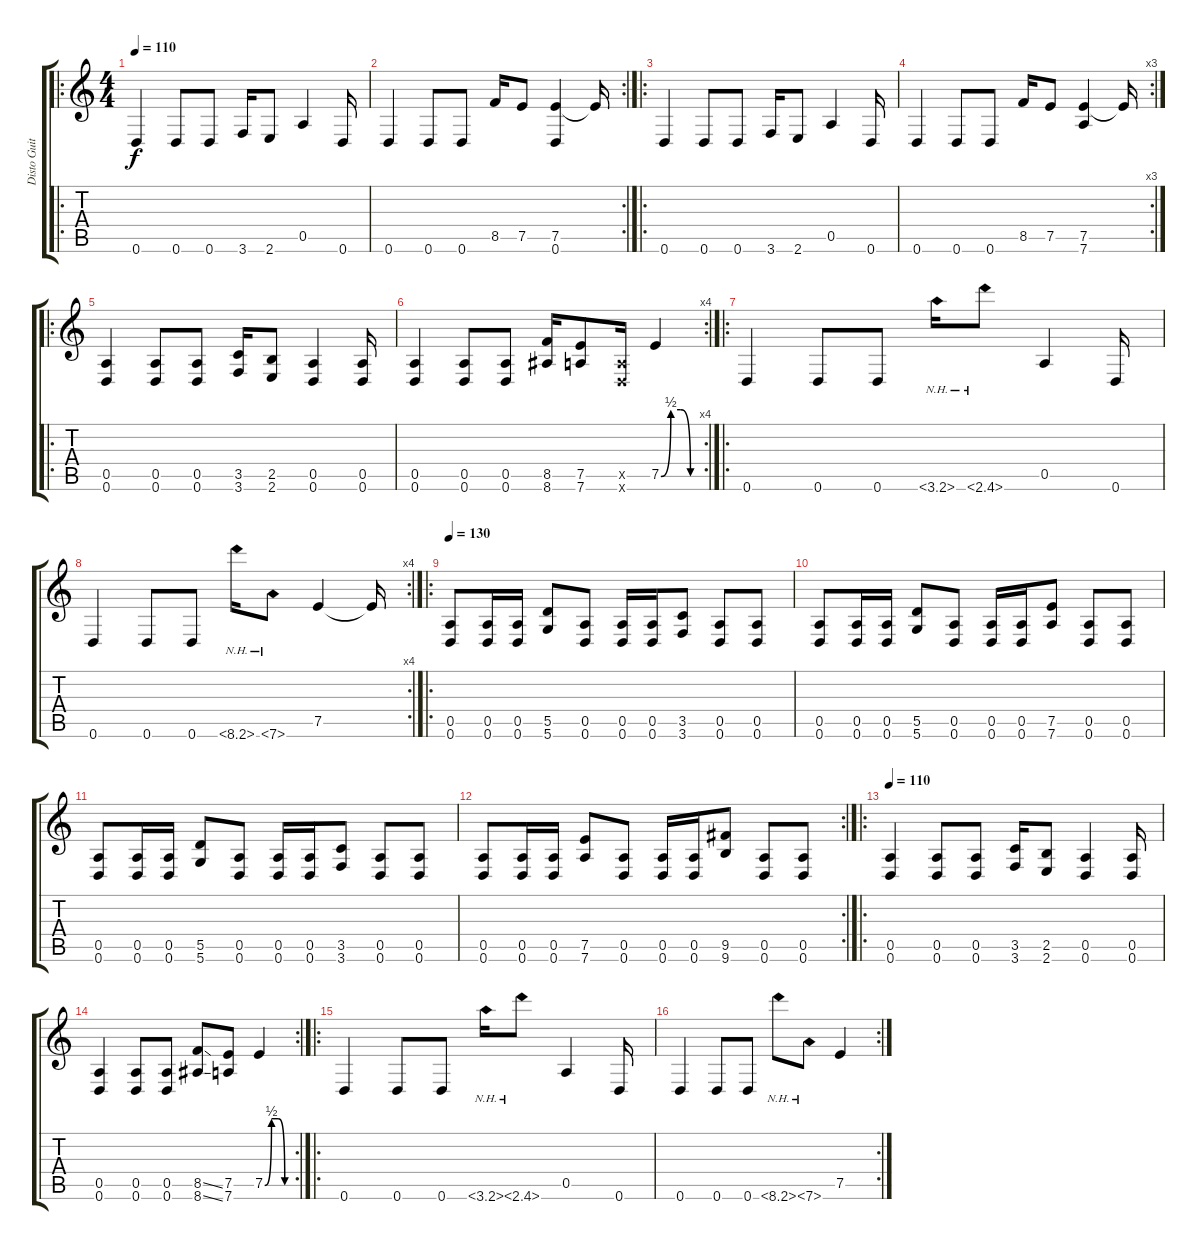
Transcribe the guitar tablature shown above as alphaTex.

\track ("Disto Guitar" "Disto Guit") {instrument distortionguitar}
\staff {score tabs}
\tuning (E4 B3 G3 D3 A2 D2) {hide}
\ro
\ts (4 4)
\tempo 110
\clef g2
\ks c
0.6.4{dy f instrument distortionguitar} 0.6.8 0.6.8 3.6.16 2.6.8 0.5.4 0.6.16 |
\rc 2
0.6.4 0.6.8 0.6.8 8.5.16 7.5.8 (7.5 0.6).4 7.5{t}.16 |
\ro
0.6.4 0.6.8 0.6.8 3.6.16 2.6.8 0.5.4 0.6.16 |
\rc 3
0.6.4 0.6.8 0.6.8 8.5.16 7.5.8 (7.5 7.6).4 7.5{t}.16 |
\ro
(0.5 0.6).4 (0.5 0.6).8 (0.5 0.6).8 (3.5 3.6).16 (2.5 2.6).8 (0.5 0.6).4 (0.5 0.6).16 |
\rc 4
(0.5 0.6).4 (0.5 0.6).8 (0.5 0.6).8 (8.5 8.6).16 (7.5 7.6).8 (0.5{x} 0.6{x}).16 7.5{be (custom 0 0 15 2 30 2 45 0 60 0)}.4 |
\ro
0.6.4 0.6.8 0.6.8 3.6{nh}.16 2.6{nh}.8 0.5.4 0.6.16 |
\rc 4
0.6.4 0.6.8 0.6.8 8.6{nh}.16 7.6{nh}.8 7.5.4 7.5{t}.16 |
\ro
\tempo 130
(0.5 0.6).8{volume 16} (0.5 0.6).16 (0.5 0.6).16 (5.5 5.6).8 (0.5 0.6).8 (0.5 0.6).16 (0.5 0.6).16 (3.5 3.6).8 (0.5 0.6).8 (0.5 0.6).8 |
(0.5 0.6).8 (0.5 0.6).16 (0.5 0.6).16 (5.5 5.6).8 (0.5 0.6).8 (0.5 0.6).16 (0.5 0.6).16 (7.5 7.6).8 (0.5 0.6).8 (0.5 0.6).8 |
(0.5 0.6).8 (0.5 0.6).16 (0.5 0.6).16 (5.5 5.6).8 (0.5 0.6).8 (0.5 0.6).16 (0.5 0.6).16 (3.5 3.6).8 (0.5 0.6).8 (0.5 0.6).8 |
\rc 2
(0.5 0.6).8 (0.5 0.6).16 (0.5 0.6).16 (7.5 7.6).8 (0.5 0.6).8 (0.5 0.6).16 (0.5 0.6).16 (9.5 9.6).8 (0.5 0.6).8 (0.5 0.6).8 |
\ro
\tempo 110
(0.5 0.6).4{volume 12} (0.5 0.6).8 (0.5 0.6).8 (3.5 3.6).16 (2.5 2.6).8 (0.5 0.6).4 (0.5 0.6).16 |
\rc 2
(0.5 0.6).4 (0.5 0.6).8 (0.5 0.6).8 (8.5{ss} 8.6{ss}).8 (7.5 7.6).8 7.5{be (custom 0 0 15 2 30 2 45 0 60 0)}.4 |
\ro
0.6.4 0.6.8 0.6.8 3.6{nh}.16 2.6{nh}.8 0.5.4 0.6.16 |
\rc 2
0.6.4 0.6.8 0.6.8 8.6{nh}.8 7.6{nh}.8 7.5.4
